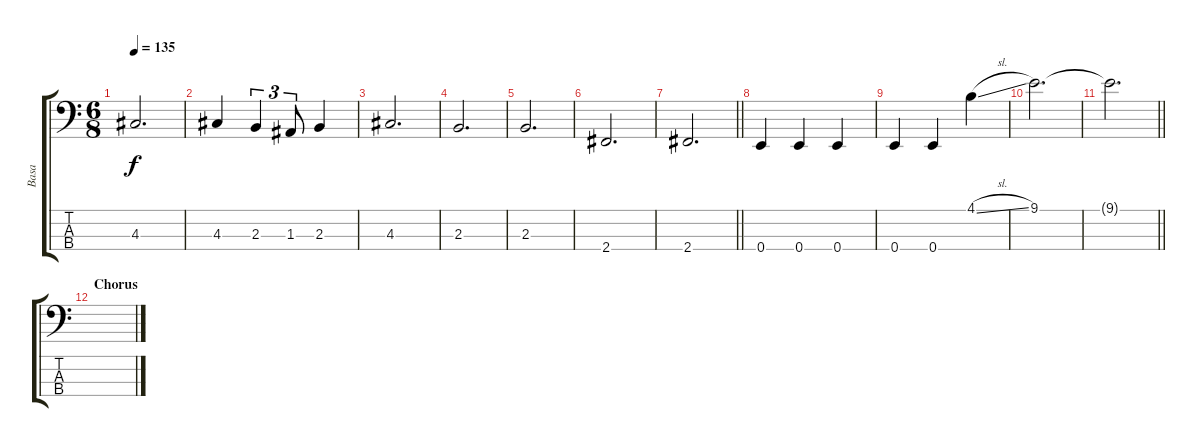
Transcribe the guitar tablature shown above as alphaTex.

\track ("Basa" "Basa") {instrument electricbassfinger}
\staff {score tabs}
\tuning (G2 D2 A1 E1) {hide}
\ts (6 8)
\tempo 135
\clef f4
\ks c
4.3.2{d dy f} |
4.3.4 2.3.4{tu (3 2)} 1.3.8{tu (3 2)} 2.3.4 |
4.3.2{d} |
2.3.2{d} |
2.3.2{d} |
2.4.2{d} |
\barLineRight lightlight
2.4.2{d} |
0.4.4 0.4.4 0.4.4 |
0.4.4 0.4.4 4.1{sl}.4 |
9.1.2{d} |
\barLineRight lightlight
9.1{t}.2{d} |
\section ("" "Chorus")
